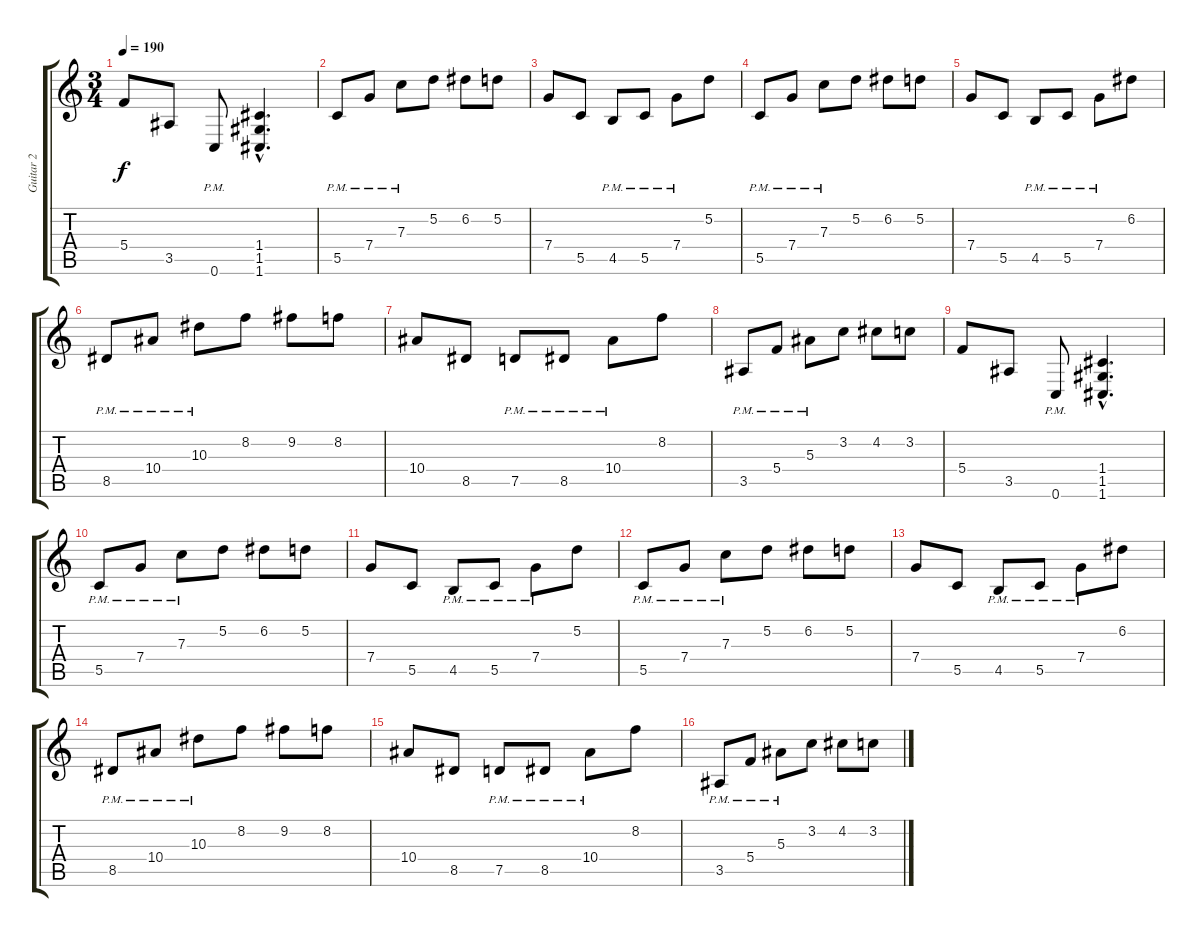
\track ("Guitar 2" "Guitar 2") {instrument distortionguitar}
\staff {score tabs}
\tuning (D4 A3 F3 C3 G2 C2) {hide}
\ts (3 4)
\tempo 190
\clef g2
\ks c
5.4.8{dy f} 3.5.8 0.6{pm}.8 (1.4{hac} 1.5{hac} 1.6{hac}).4{d} |
5.5{pm}.8 7.4{pm}.8 7.3{pm}.8 5.2.8 6.2.8 5.2.8 |
7.4.8 5.5.8 4.5{pm}.8 5.5{pm}.8 7.4{pm}.8 5.2.8 |
5.5{pm}.8 7.4{pm}.8 7.3{pm}.8 5.2.8 6.2.8 5.2.8 |
7.4.8 5.5.8 4.5{pm}.8 5.5{pm}.8 7.4{pm}.8 6.2.8 |
8.5{pm}.8 10.4{pm}.8 10.3{pm}.8 8.2.8 9.2.8 8.2.8 |
10.4.8 8.5.8 7.5{pm}.8 8.5{pm}.8 10.4{pm}.8 8.2.8 |
3.5{pm}.8 5.4{pm}.8 5.3{pm}.8 3.2.8 4.2.8 3.2.8 |
5.4.8 3.5.8 0.6{pm}.8 (1.4{hac} 1.5{hac} 1.6{hac}).4{d} |
5.5{pm}.8 7.4{pm}.8 7.3{pm}.8 5.2.8 6.2.8 5.2.8 |
7.4.8 5.5.8 4.5{pm}.8 5.5{pm}.8 7.4{pm}.8 5.2.8 |
5.5{pm}.8 7.4{pm}.8 7.3{pm}.8 5.2.8 6.2.8 5.2.8 |
7.4.8 5.5.8 4.5{pm}.8 5.5{pm}.8 7.4{pm}.8 6.2.8 |
8.5{pm}.8 10.4{pm}.8 10.3{pm}.8 8.2.8 9.2.8 8.2.8 |
10.4.8 8.5.8 7.5{pm}.8 8.5{pm}.8 10.4{pm}.8 8.2.8 |
3.5{pm}.8 5.4{pm}.8 5.3{pm}.8 3.2.8 4.2.8 3.2.8
